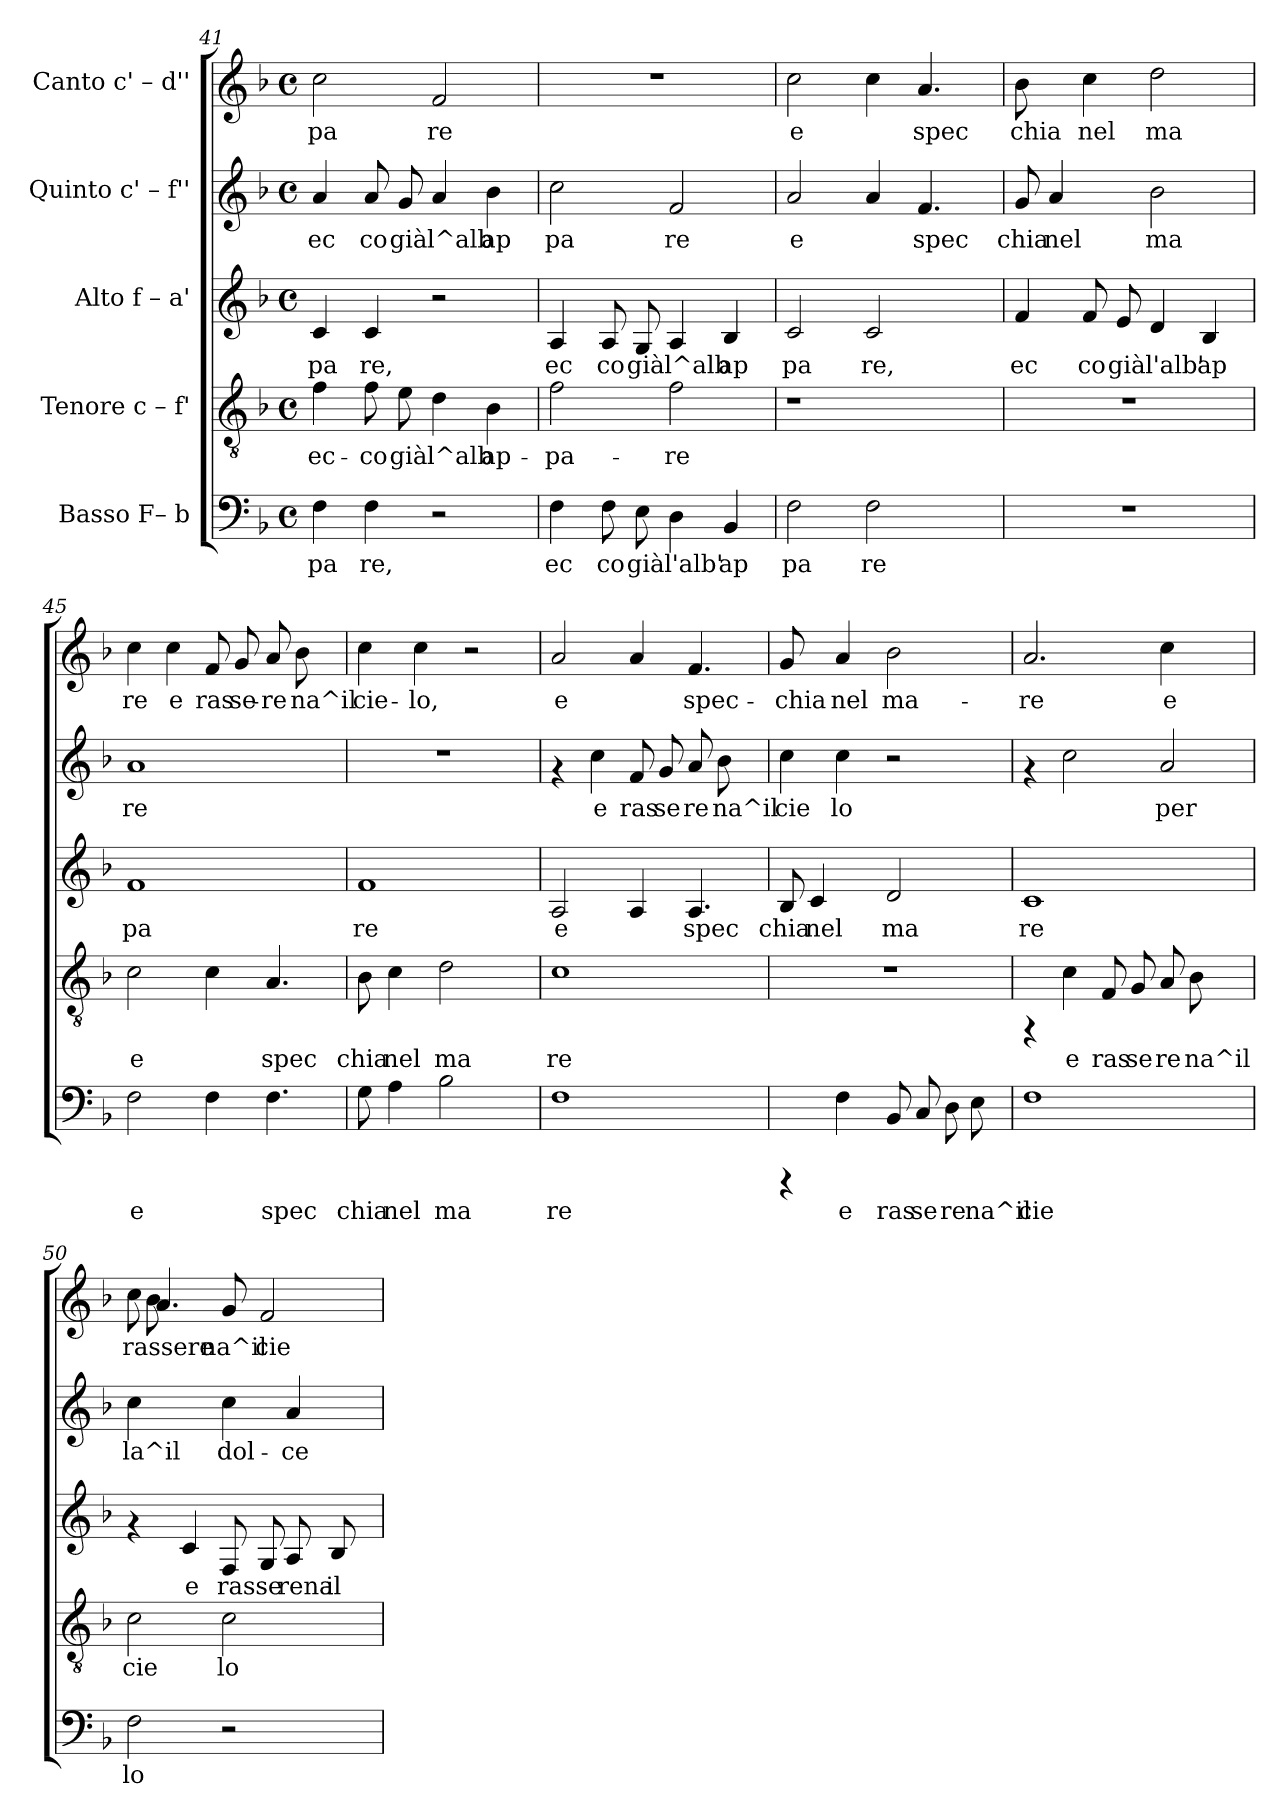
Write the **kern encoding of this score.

**kern	**text	**kern	**text	**kern	**text	**kern	**text	**kern	**text
*part5	*part5	*part4	*part4	*part3	*part3	*part2	*part2	*part1	*part1
*staff5	*staff5	*staff4	*staff4	*staff3	*staff3	*staff2	*staff2	*staff1	*staff1
*I"Basso  F– b	*	*I"Tenore  c – f'	*	*I"Alto  f – a'	*	*I"Quinto  c' – f''	*	*I"Canto  c' – d''	*
*clefF4	*	*clefGv2	*	*clefG2	*	*clefG2	*	*clefG2	*
*k[b-]	*	*k[b-]	*	*k[b-]	*	*k[b-]	*	*k[b-]	*
*F:	*	*F:	*	*F:	*	*F:	*	*F:	*
*M4/4	*	*M4/4	*	*M4/4	*	*M4/4	*	*M4/4	*
*met(c)	*	*met(c)	*	*met(c)	*	*met(c)	*	*met(c)	*
=41	=41	=41	=41	=41	=41	=41	=41	=41	=41
!	!LO:LY:b:rj	!	!LO:LY:b:rj	!	!LO:LY:b:rj	!	!LO:LY:b:cj	!	!LO:LY:b:cj
4F\	pa	4f\	ec-	4c/	pa	4a/	ec	2cc\	pa
!	!LO:LY:b:rj	!	!LO:LY:b:rj	!	!LO:LY:b:rj	!	!LO:LY:b:cj	!	!
4F\	re,	8f\	-co	4c/	re,	8a/	co	.	.
!	!	!	!LO:LY:b:rj	!	!	!	!LO:LY:b:cj	!	!
.	.	8e\	già	.	.	8g/	già	.	.
!	!	!	!LO:LY:b:rj	!	!	!	!LO:LY:b:cj	!	!LO:LY:b:cj
2r	.	4d\	l^alb	2r	.	4a/	l^alb	2f/	re
!	!	!	!LO:LY:b:rj	!	!	!	!LO:LY:b:cj	!	!
.	.	4B-\	ap-	.	.	4b-\	ap	.	.
=42	=42	=42	=42	=42	=42	=42	=42	=42	=42
!	!LO:LY:b:rj	!	!LO:LY:b:rj	!	!LO:LY:b:rj	!	!LO:LY:b:cj	!	!
4F\	ec	2f\	-pa-	4A/	ec	2cc\	pa	1r	.
!	!LO:LY:b:rj	!	!	!	!LO:LY:b:rj	!	!	!	!
8F\	co	.	.	8A/	co	.	.	.	.
!	!LO:LY:b:rj	!	!	!	!LO:LY:b:rj	!	!	!	!
8E\	già	.	.	8G/	già	.	.	.	.
!	!LO:LY:b:rj	!	!LO:LY:b:rj	!	!LO:LY:b:rj	!	!LO:LY:b:cj	!	!
4D\	l'alb'	2f\	-re	4A/	l^alb	2f/	re	.	.
!	!LO:LY:b:rj	!	!	!	!LO:LY:b:rj	!	!	!	!
4BB-/	ap	.	.	4B-/	ap	.	.	.	.
=43	=43	=43	=43	=43	=43	=43	=43	=43	=43
!	!LO:LY:b:rj	!	!	!	!LO:LY:b:rj	!	!LO:LY:b:cj	!	!LO:LY:b:cj
2F\	pa	1r	.	2c/	pa	2a/	e	2cc\	e
!	!LO:LY:b:rj	!	!	!	!LO:LY:b:rj	!	!	!	!
2F\	re	.	.	2c/	re,	4a/	.	4cc\	.
!	!	!	!	!	!	!	!LO:LY:b:cj	!	!LO:LY:b:cj
.	.	.	.	.	.	4.f/	spec	4.a/	spec
8ryy	.	8ryy	.	8ryy	.	.	.	.	.
=44	=44	=44	=44	=44	=44	=44	=44	=44	=44
!	!	!	!	!	!LO:LY:b:rj	!	!LO:LY:b:cj	!	!LO:LY:b:cj
1r	.	1r	.	4f/	ec	8g/	chia	8b-\	chia
!	!	!	!	!	!	!	!LO:LY:b:cj	!	!
.	.	.	.	.	.	4a/	nel	8ryy	.
!	!	!	!	!	!LO:LY:b:rj	!	!	!	!LO:LY:b:cj
.	.	.	.	8f/	co	.	.	4cc\	nel
!	!	!	!	!	!LO:LY:b:rj	!	!	!	!
.	.	.	.	8e/	già	8ryy	.	.	.
!	!	!	!	!	!LO:LY:b:rj	!	!LO:LY:b:cj	!	!LO:LY:b:cj
.	.	.	.	4d/	l'alb'	2b-\	ma	2dd\	ma
!	!	!	!	!	!LO:LY:b:rj	!	!	!	!
.	.	.	.	4B-/	ap	.	.	.	.
!!LO:LB:g=z
=45	=45	=45	=45	=45	=45	=45	=45	=45	=45
!	!LO:LY:b:rj	!	!LO:LY:b:rj	!	!LO:LY:b:rj	!	!LO:LY:b:cj	!	!LO:LY:b:cj
2F\	e	2c\	e	1f	pa	1a	re	4cc\	re
!	!	!	!	!	!	!	!	!	!LO:LY:b:cj
.	.	.	.	.	.	.	.	4cc\	e
!	!	!	!	!	!	!	!	!	!LO:LY:b:cj
4F\	.	4c\	.	.	.	.	.	8f/	ras
!	!	!	!	!	!	!	!	!	!LO:LY:b:cj
.	.	.	.	.	.	.	.	8g/	se-
!	!LO:LY:b:rj	!	!LO:LY:b:rj	!	!	!	!	!	!LO:LY:b:cj
4.F\	spec	4.A/	spec	.	.	.	.	8a/	-re
!	!	!	!	!	!	!	!	!	!LO:LY:b:cj
.	.	.	.	.	.	.	.	8b-\	na^il
.	.	.	.	8ryy	.	8ryy	.	8ryy	.
=46	=46	=46	=46	=46	=46	=46	=46	=46	=46
!	!LO:LY:b:rj	!	!LO:LY:b:rj	!	!LO:LY:b:rj	!	!	!	!LO:LY:b:cj
8G\	chia	8B-\	chia	1f	re	1r	.	4cc\	cie-
!	!LO:LY:b:rj	!	!LO:LY:b:rj	!	!	!	!	!	!
4A\	nel	4c\	nel	.	.	.	.	.	.
!	!	!	!	!	!	!	!	!	!LO:LY:b:cj
.	.	.	.	.	.	.	.	4cc\	-lo,
!	!LO:LY:b:rj	!	!LO:LY:b:rj	!	!	!	!	!	!
2B-\	ma	2d\	ma	.	.	.	.	.	.
.	.	.	.	.	.	.	.	2r	.
8ryy	.	8ryy	.	.	.	.	.	.	.
=47	=47	=47	=47	=47	=47	=47	=47	=47	=47
!	!LO:LY:b:rj	!	!LO:LY:b:rj	!	!LO:LY:b:rj	!	!	!	!LO:LY:b:cj
1F	re	1c	re	2A/	e	4rf	.	2a/	e
!	!	!	!	!	!	!	!LO:LY:b:cj	!	!
.	.	.	.	.	.	4cc\	e	.	.
!	!	!	!	!	!	!	!LO:LY:b:cj	!	!
.	.	.	.	4A/	.	8f/	ras	4a/	.
!	!	!	!	!	!	!	!LO:LY:b:cj	!	!
.	.	.	.	.	.	8g/	se	.	.
!	!	!	!	!	!LO:LY:b:rj	!	!LO:LY:b:cj	!	!LO:LY:b:cj
.	.	.	.	4.A/	spec	8a/	re	4.f/	spec-
!	!	!	!	!	!	!	!LO:LY:b:cj	!	!
.	.	.	.	.	.	8b-\	na^il	.	.
8ryy	.	8ryy	.	.	.	8ryy	.	.	.
=48	=48	=48	=48	=48	=48	=48	=48	=48	=48
!	!	!	!	!	!LO:LY:b:rj	!	!LO:LY:b:cj	!	!LO:LY:b:cj
4rCCC	.	1r	.	8B-/	chia	4cc\	cie	8g/	-chia
!	!	!	!	!	!LO:LY:b:rj	!	!	!	!
.	.	.	.	4c/	nel	.	.	8ryy	.
!	!LO:LY:b:rj	!	!	!	!	!	!LO:LY:b:cj	!	!LO:LY:b:cj
4F\	e	.	.	.	.	4cc\	lo	4a/	nel
.	.	.	.	8ryy	.	.	.	.	.
!	!LO:LY:b:rj	!	!	!	!LO:LY:b:rj	!	!	!	!LO:LY:b:cj
8BB-/	ras	.	.	2d/	ma	2r	.	2b-\	ma-
!	!LO:LY:b:rj	!	!	!	!	!	!	!	!
8C/	se	.	.	.	.	.	.	.	.
!	!LO:LY:b:rj	!	!	!	!	!	!	!	!
8D\	re	.	.	.	.	.	.	.	.
!	!LO:LY:b:rj	!	!	!	!	!	!	!	!
8E\	na^il	.	.	.	.	.	.	.	.
=49	=49	=49	=49	=49	=49	=49	=49	=49	=49
!	!LO:LY:b:rj	!	!	!	!LO:LY:b:rj	!	!	!	!LO:LY:b:cj
1F	cie	4rFF	.	1c	re	4rf	.	2.a/	-re
!	!	!	!LO:LY:b:rj	!	!	!	!	!	!
.	.	4c\	e	.	.	2cc\	.	.	.
!	!	!	!LO:LY:b:rj	!	!	!	!	!	!
.	.	8F/	ras	.	.	.	.	.	.
!	!	!	!LO:LY:b:rj	!	!	!	!	!	!
.	.	8G/	se	.	.	.	.	.	.
!	!	!	!LO:LY:b:rj	!	!	!	!LO:LY:b:cj	!	!LO:LY:b:cj
.	.	8A/	re	.	.	2a/	per	4cc\	e
!	!	!	!LO:LY:b:rj	!	!	!	!	!	!
.	.	8B-\	na^il	.	.	.	.	.	.
4ryy	.	4ryy	.	4ryy	.	.	.	4ryy	.
!!LO:PB:g=z
=50	=50	=50	=50	=50	=50	=50	=50	=50	=50
!	!LO:LY:b:rj	!	!LO:LY:b:rj	!	!	!	!LO:LY:b:cj	!	!LO:LY:b:cj
*	*	*	*	*	*	*	*	*^	*
2F\	lo	2c\	cie	4rf	.	4cc\	la^il	8cc\	8ryy	rassere
!	!	!	!	!	!	!	!	!	!	!LO:LY:b:cj
.	.	.	.	.	.	.	.	4.a/	8b-\	.
!	!	!	!	!	!LO:LY:b:rj	!	!	!	!	!
.	.	.	.	4c/	e	4ryy	.	.	2..ryy	.
!	!	!	!LO:LY:b:rj	!	!LO:LY:b:rj	!	!LO:LY:b:cj	!	!	!LO:LY:b:cj
2r	.	2c\	lo	8F/	rasse-	4cc\	dol-	8g/	.	na^il
!	!	!	!	!	!LO:LY:b:rj	!	!	!	!	!LO:LY:b:cj
.	.	.	.	8G/	--	.	.	2f/	.	cie
!	!	!	!	!	!LO:LY:b:rj	!	!LO:LY:b:cj	!	!	!
.	.	.	.	8A/	-rena	4a/	-ce	.	.	.
!	!	!	!	!	!LO:LY:b:rj	!	!	!	!	!
.	.	.	.	8B-/	il	.	.	.	.	.
8ryy	.	8ryy	.	8ryy	.	8ryy	.	.	.	.
*	*	*	*	*	*	*	*	*v	*v	*
=	=	=	=	=	=	=	=	=	=
*-	*-	*-	*-	*-	*-	*-	*-	*-	*-
